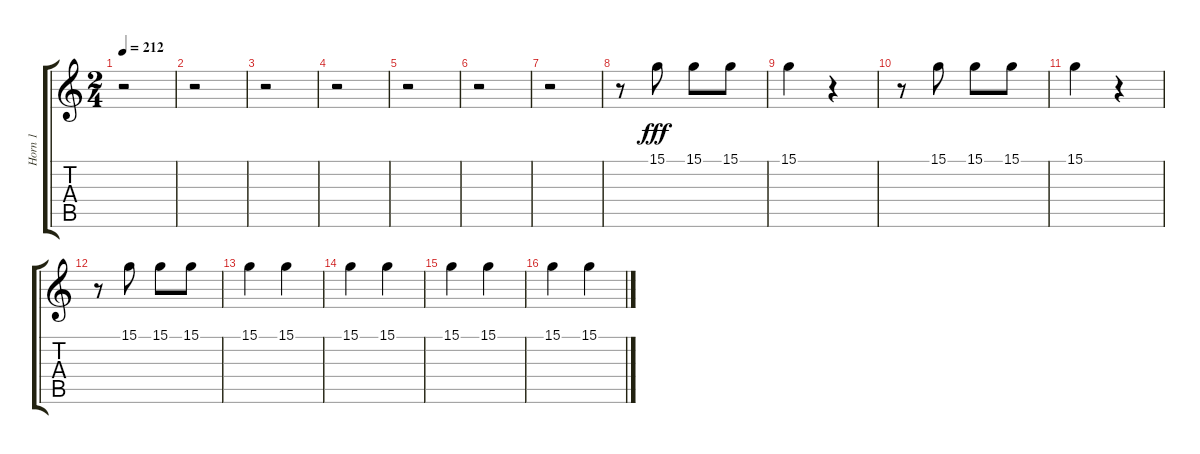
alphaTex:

\track ("Horn 1" "Horn 1") {instrument frenchhorn}
\staff {score tabs}
\tuning (E4 B3 G3 D3 A2 E2) {hide}
\ts (2 4)
\tempo 212
\clef g2
\ks c
r.2{dy f} |
r.2 |
r.2 |
r.2 |
r.2 |
r.2 |
r.2 |
r.8 15.1.8{dy fff} 15.1.8 15.1.8 |
15.1.4 r.4 |
r.8 15.1.8 15.1.8 15.1.8 |
15.1.4 r.4 |
r.8 15.1.8 15.1.8 15.1.8 |
15.1.4 15.1.4 |
15.1.4 15.1.4 |
15.1.4 15.1.4 |
15.1.4 15.1.4
